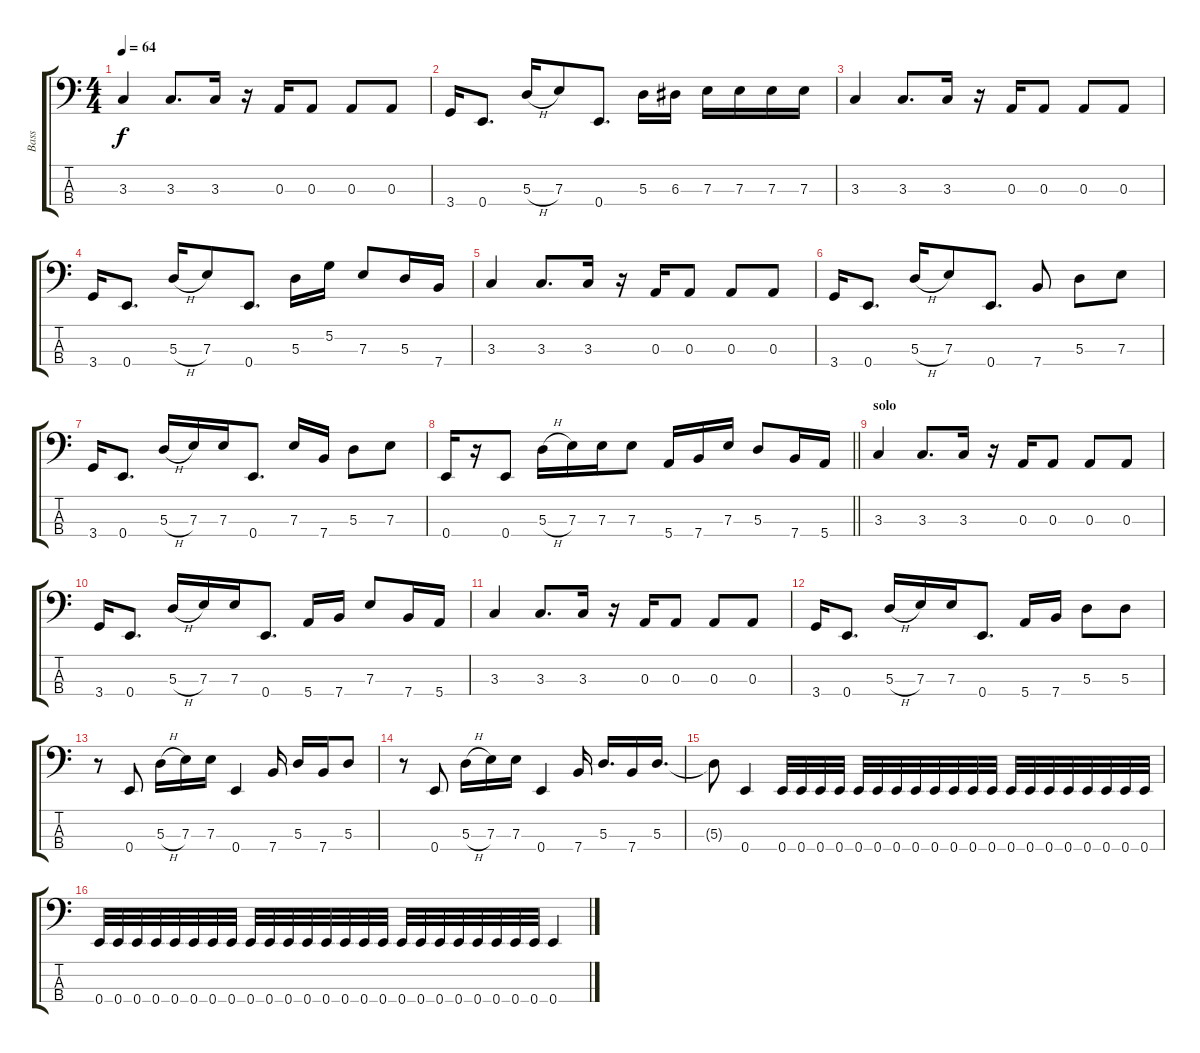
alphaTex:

\track ("Bass" "Bass") {instrument electricbasspick}
\staff {score tabs}
\tuning (G2 D2 A1 E1) {hide}
\ts (4 4)
\tempo 64
\clef f4
\ks c
3.3.4{dy f} 3.3.8{d} 3.3.16 r.16 0.3.16 0.3.8 0.3.8 0.3.8 |
3.4.16 0.4.8{d} 5.3{h}.16 7.3.8 0.4.8{d} 5.3.16 6.3.16 7.3.16 7.3.16 7.3.16 7.3.16 |
3.3.4 3.3.8{d} 3.3.16 r.16 0.3.16 0.3.8 0.3.8 0.3.8 |
3.4.16 0.4.8{d} 5.3{h}.16 7.3.8 0.4.8{d} 5.3.16 5.2.16 7.3.8 5.3.16 7.4.16 |
3.3.4 3.3.8{d} 3.3.16 r.16 0.3.16 0.3.8 0.3.8 0.3.8 |
3.4.16 0.4.8{d} 5.3{h}.16 7.3.8 0.4.8{d} 7.4.8 5.3.8 7.3.8 |
3.4.16 0.4.8{d} 5.3{h}.16 7.3.16 7.3.16 0.4.8{d} 7.3.16 7.4.16 5.3.8 7.3.8 |
\barLineRight lightlight
0.4.16 r.16 0.4.8 5.3{h}.16 7.3.16 7.3.16 7.3.8 5.4.16 7.4.16 7.3.16 5.3.8 7.4.16 5.4.16 |
\section ("" "solo")
3.3.4 3.3.8{d} 3.3.16 r.16 0.3.16 0.3.8 0.3.8 0.3.8 |
3.4.16 0.4.8{d} 5.3{h}.16 7.3.16 7.3.16 0.4.8{d} 5.4.16 7.4.16 7.3.8 7.4.16 5.4.16 |
3.3.4 3.3.8{d} 3.3.16 r.16 0.3.16 0.3.8 0.3.8 0.3.8 |
3.4.16 0.4.8{d} 5.3{h}.16 7.3.16 7.3.16 0.4.8{d} 5.4.16 7.4.16 5.3.8 5.3.8 |
r.8 0.4.8 5.3{h}.16 7.3.16 7.3.16 0.4.4 7.4.16 5.3.16 7.4.16 5.3.8 |
r.8 0.4.8 5.3{h}.16 7.3.16 7.3.16 0.4.4 7.4.16 5.3.16{d} 7.4.16 5.3.16{d} |
5.3{t}.8 0.4.4 0.4.32 0.4.32 0.4.32 0.4.32 0.4.32 0.4.32 0.4.32 0.4.32 0.4.32 0.4.32 0.4.32 0.4.32 0.4.32 0.4.32 0.4.32 0.4.32 0.4.32 0.4.32 0.4.32 0.4.32 |
0.4.32 0.4.32 0.4.32 0.4.32 0.4.32 0.4.32 0.4.32 0.4.32 0.4.32 0.4.32 0.4.32 0.4.32 0.4.32 0.4.32 0.4.32 0.4.32 0.4.32 0.4.32 0.4.32 0.4.32 0.4.32 0.4.32 0.4.32 0.4.32 0.4.4
